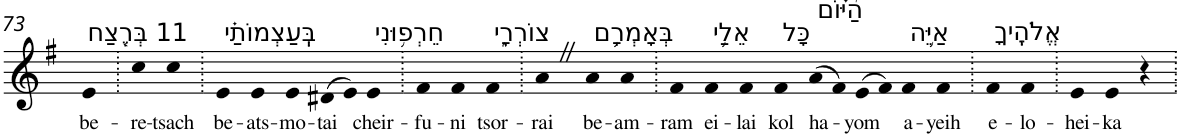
**kern	**text
*part1	*part1
*staff1	*staff1
*I"Piano	*
*I'Pno	*
!!LO:PB:g=z
*clefG2	*
*k[f#]	*
*G:	*
=73	=73
!LO:TX:a:t=11 בְּרֶ֤צַח	!
!	!LO:LY:b
4e	be-
=74.	=74.
!	!LO:LY:b
4cc	-re-
!	!LO:LY:b
4cc	-tsach
=75.	=75.
!LO:TX:a:t=בְּֽעַצְמוֹתַ֗י	!
!	!LO:LY:b
4e	be-
!	!LO:LY:b
4e	-ats-
!	!LO:LY:b
4e	-mo-
!	!LO:LY:b
(>8d#X	-tai
8e)	.
!LO:TX:a:t=חֵרְפ֥וּנִי	!
!	!LO:LY:b
4e	cheir-
=76.	=76.
!	!LO:LY:b
4f#	-fu-
!	!LO:LY:b
4f#	-ni
!LO:TX:a:t=צוֹרְרָ֑י	!
!	!LO:LY:b
4f#	tsor-
=77.	=77.
!	!LO:LY:b
4aZ	-rai
!LO:TX:a:t=בְּאָמְרָ֥ם	!
!	!LO:LY:b
4a	be-
!	!LO:LY:b
4a	-am-
=78.	=78.
!	!LO:LY:b
4f#	-ram
!LO:TX:a:t=אֵלַ֥י	!
!	!LO:LY:b
4f#	ei-
!	!LO:LY:b
4f#	-lai
!LO:TX:a:t=כָּל	!
!	!LO:LY:b
4f#	kol
!LO:TX:a:t=הַ֝יּ֗וֹם	!
!	!LO:LY:b
(>8a	ha-
8f#)	.
!	!LO:LY:b
(>8e	-yom
8f#)	.
!LO:TX:a:t=אַיֵּ֥ה	!
!	!LO:LY:b
4f#	a-
!	!LO:LY:b
4f#	-yeih
=79.	=79.
!LO:TX:a:t=אֱלֹהֶֽיךָ	!
!	!LO:LY:b
4f#	e-
!	!LO:LY:b
4f#	-lo-
=80.	=80.
!	!LO:LY:b
4e	-hei-
!	!LO:LY:b
4e	-ka
4r	.
=.	=.
*-	*-
